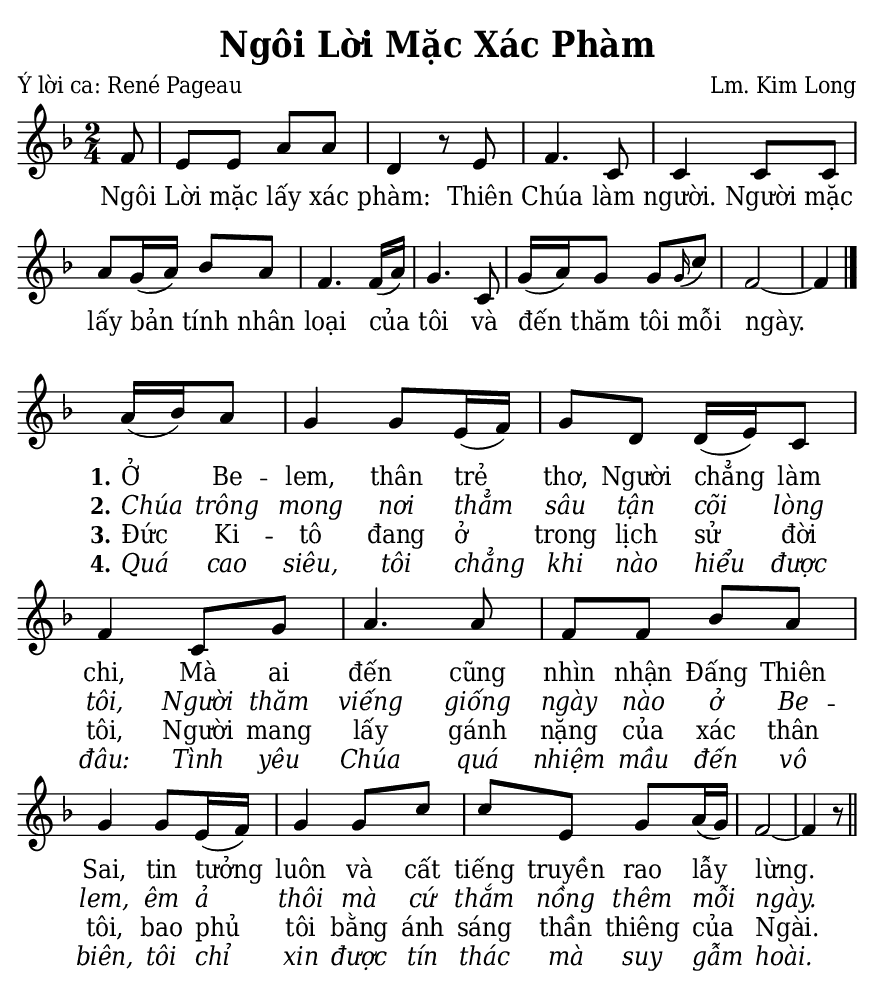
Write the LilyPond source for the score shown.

% Cài đặt chung
\version "2.24.3"
\include "english.ly"

\header {
  title = "Ngôi Lời Mặc Xác Phàm"
  poet = "Ý lời ca: René Pageau"
  composer = "Lm. Kim Long"
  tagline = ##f
}

% Nhạc
nhacPhanMot = \relative c' {
  \key f \major
  \time 2/4
  \partial 8 f8 |
  e e a a |
  d,4 r8 e |
  f4. c8 |
  c4 c8 c |
  a' g16 (a) bf8 a |
  f4. f16 (a) |
  g4. c,8 |
  g'16 (a) g8 g \grace g16 (c8) |
  f,2 ~ |
  f4 \bar "|."
}

nhacPhanHai = \relative c'' {
  \key f \major
  \time 2/4
  \partial 4 a16 (bf) a8 |
  g4 g8 e16 (f) |
  g8 d d16 (e) c8 |
  f4 c8 g' |
  a4. a8 |
  f f bf a |
  g4 g8 e16 (f) |
  g4 g8 c |
  c e, g a16 (g) |
  f2 ~ |
  f4 r8 \bar "||"
}

% Lời
loiPhanMot = \lyricmode {
  Ngôi Lời mặc lấy xác phàm: Thiên Chúa làm người.
  Người mặc lấy bản tính nhân loại của tôi và đến thăm tôi mỗi ngày.
}

loiPhanHai = \lyricmode {
  <<
    {
      \set stanza = "1."
      Ở Be -- lem, thân trẻ thơ, Người chẳng làm chi,
      Mà ai đến cũng nhìn nhận Đấng Thiên Sai,
      tin tưởng luôn và cất tiếng truyền rao lẫy lừng.
    }
    \new Lyrics {
	    \set associatedVoice = "beSop"
	    \set stanza = "2."
      \override Lyrics.LyricText.font-shape = #'italic
      Chúa trông mong nơi thẳm sâu tận cõi lòng tôi,
      Người thăm viếng giống ngày nào ở Be -- lem,
      êm ả thôi mà cứ thắm nồng thêm mỗi ngày.
    }
    \new Lyrics {
	    \set associatedVoice = "beSop"
	    \set stanza = "3."
      Đức Ki -- tô đang ở trong lịch sử đời tôi,
      Người mang lấy gánh nặng của xác thân tôi,
      bao phủ tôi bằng ánh sáng thần thiêng của Ngài.
    }
    \new Lyrics {
	    \set associatedVoice = "beSop"
	    \set stanza = "4."
      \override Lyrics.LyricText.font-shape = #'italic
      Quá cao siêu, tôi chẳng khi nào hiểu được đâu:
      Tình yêu Chúa quá nhiệm mầu đến vô biên,
      tôi chỉ xin được tín thác mà suy gẫm hoài.
    }
  >>
}

% Dàn trang
\paper {
  #(set-paper-size "a5")
  top-margin = 3\mm
  bottom-margin = 3\mm
  left-margin = 3\mm
  right-margin = 3\mm
  indent = #0
  #(define fonts
	 (make-pango-font-tree "Deja Vu Serif Condensed"
	 		       "Deja Vu Serif Condensed"
			       "Deja Vu Serif Condensed"
			       (/ 20 20)))
  print-page-number = ##f
}

\score {
  <<
    \new Staff <<
        \clef treble
        \new Voice = beSop {
          \nhacPhanMot
        }
      \new Lyrics \lyricsto beSop \loiPhanMot
    >>
  >>
  \layout {
    \override Lyrics.LyricSpace.minimum-distance = #0.8
    \override Score.BarNumber.break-visibility = ##(#f #f #f)
    \override Score.SpacingSpanner.uniform-stretching = ##t
    ragged-last = ##f
  }
}

\score {
  <<
    \new Staff <<
        \clef treble
        \new Voice = beSop {
          \nhacPhanHai
        }
      \new Lyrics \lyricsto beSop \loiPhanHai
    >>
  >>
  \layout {
    \override Staff.TimeSignature.transparent = ##t
    \override Lyrics.LyricSpace.minimum-distance = #1.2
    \override Score.BarNumber.break-visibility = ##(#f #f #f)
    \override Score.SpacingSpanner.uniform-stretching = ##t
    ragged-last = ##f
  }
}
